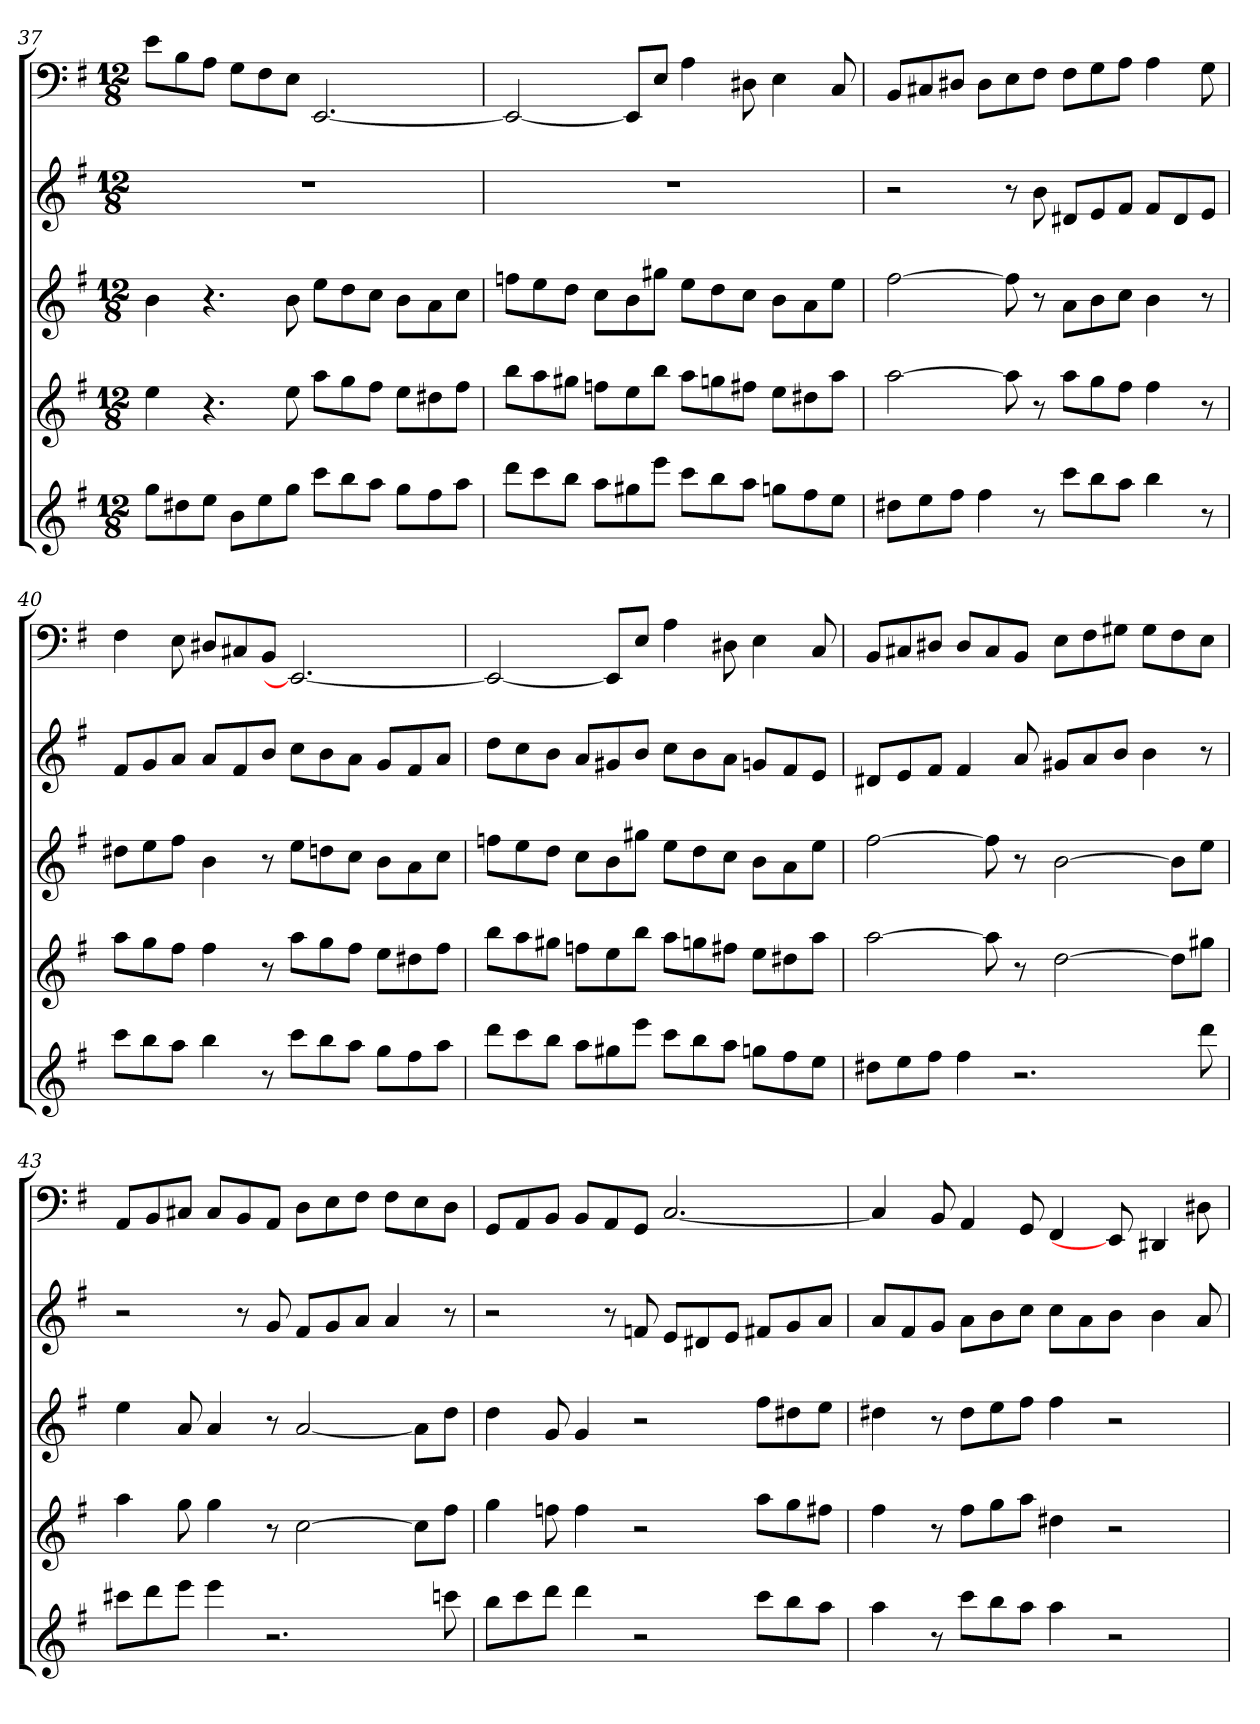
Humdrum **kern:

**kern	**kern	**kern	**kern	**kern
*part5	*part4	*part3	*part2	*part1
*staff5	*staff4	*staff3	*staff2	*staff1
*k[f#]	*k[f#]	*k[f#]	*k[f#]	*k[f#]
*e:	*e:	*e:	*e:	*e:
*M12/8	*M12/8	*M12/8	*M12/8	*M12/8
=37	=37	=37	=37	=37
8ggL	4ee	4b	1.r	8eL
8dd#X	.	.	.	8B
8eeJ	4.r	4.r	.	8AJ
8bL	.	.	.	8GL
8ee	.	.	.	8F#
8ggJ	8ee	8b	.	8EJ
8cccL	8aaL	8eeL	.	[2.EE
8bb	8gg	8dd	.	.
8aaJ	8ff#J	8ccJ	.	.
8ggL	8eeL	8bL	.	.
8ff#	8dd#X	8a	.	.
8aaJ	8ff#J	8ccJ	.	.
=38	=38	=38	=38	=38
8dddL	8bbL	8ffnL	1.r	2EE_
8ccc	8aa	8ee	.	.
8bbJ	8gg#XJ	8ddJ	.	.
8aaL	8ffnL	8ccL	.	.
8gg#X	8ee	8b	.	8EEL]
8eeeJ	8bbJ	8gg#XJ	.	8EJ
8cccL	8aaL	8eeL	.	4A
8bb	8ggn	8dd	.	.
8aaJ	8ff#XJ	8ccJ	.	8D#X
8ggnL	8eeL	8bL	.	4E
8ff#	8dd#X	8a	.	.
8eeJ	8aaJ	8eeJ	.	8C
=39	=39	=39	=39	=39
8dd#XL	[2aa	[2ff#	2r	8BBL
8ee	.	.	.	8C#X
8ff#J	.	.	.	8D#XJ
4ff#	.	.	.	8D#L
.	8aa]	8ff#]	8r	8E
8r	8r	8r	8b	8F#J
8cccL	8aaL	8aL	8d#XL	8F#L
8bb	8gg	8b	8e	8G
8aaJ	8ff#J	8ccJ	8f#J	8AJ
4bb	4ff#	4b	8f#L	4A
.	.	.	8d#	.
8r	8r	8r	8eJ	8G
=40	=40	=40	=40	=40
8cccL	8aaL	8dd#XL	8f#L	4F#
8bb	8gg	8ee	8g	.
8aaJ	8ff#J	8ff#J	8aJ	8E
4bb	4ff#	4b	8aL	8D#XL
.	.	.	8f#	8C#X
8r	8r	8r	8bJ	8BBJ
8cccL	8aaL	8eeL	8ccL	2.EE_
8bb	8gg	8ddn	8b	.
8aaJ	8ff#J	8ccJ	8aJ	.
8ggL	8eeL	8bL	8gL	.
8ff#	8dd#X	8a	8f#	.
8aaJ	8ff#J	8ccJ	8aJ	.
=41	=41	=41	=41	=41
8dddL	8bbL	8ffnL	8ddL	2EE_
8ccc	8aa	8ee	8cc	.
8bbJ	8gg#XJ	8ddJ	8bJ	.
8aaL	8ffnL	8ccL	8aL	.
8gg#X	8ee	8b	8g#X	8EEL]
8eeeJ	8bbJ	8gg#XJ	8bJ	8EJ
8cccL	8aaL	8eeL	8ccL	4A
8bb	8ggn	8dd	8b	.
8aaJ	8ff#XJ	8ccJ	8aJ	8D#X
8ggnL	8eeL	8bL	8gnL	4E
8ff#	8dd#X	8a	8f#	.
8eeJ	8aaJ	8eeJ	8eJ	8C
=42	=42	=42	=42	=42
8dd#XL	[2aa	[2ff#	8d#XL	8BBL
8ee	.	.	8e	8C#X
8ff#J	.	.	8f#J	8D#XJ
4ff#	.	.	4f#	8D#L
.	8aa]	8ff#]	.	8C#
2.r	8r	8r	8a	8BBJ
.	[2dd	[2b	8g#XL	8EL
.	.	.	8a	8F#
.	.	.	8bJ	8G#XJ
.	.	.	4b	8G#L
.	8ddL]	8bL]	.	8F#
8ddd	8gg#XJ	8eeJ	8r	8EJ
=43	=43	=43	=43	=43
8ccc#XL	4aa	4ee	2r	8AAL
8ddd	.	.	.	8BB
8eeeJ	8gg	8a	.	8C#XJ
4eee	4gg	4a	.	8C#L
.	.	.	8r	8BB
2.r	8r	8r	8g	8AAJ
.	[2cc	[2a	8f#L	8DL
.	.	.	8g	8E
.	.	.	8aJ	8F#J
.	.	.	4a	8F#L
.	8ccL]	8aL]	.	8E
8cccn	8ff#J	8ddJ	8r	8DJ
=44	=44	=44	=44	=44
8bbL	4gg	4dd	2r	8GGL
8ccc	.	.	.	8AA
8dddJ	8ffn	8g	.	8BBJ
4ddd	4ff	4g	.	8BBL
.	.	.	8r	8AA
2r	2r	2r	8fn	8GGJ
.	.	.	8eL	[2.C
.	.	.	8d#X	.
.	.	.	8eJ	.
8cccL	8aaL	8ff#L	8f#XL	.
8bb	8gg	8dd#X	8g	.
8aaJ	8ff#XJ	8eeJ	8aJ	.
=45	=45	=45	=45	=45
4aa	4ff#	4dd#X	8aL	4C]
.	.	.	8f#	.
8r	8r	8r	8gJ	8BB
8cccL	8ff#L	8dd#L	8aL	4AA
8bb	8gg	8ee	8b	.
8aaJ	8aaJ	8ff#J	8ccJ	8GG
4aa	4dd#X	4ff#	8ccL	4FF#
.	.	.	8a	.
2r	2r	2r	8bJ	8EE]
.	.	.	4b	4DD#X
.	.	.	8a	8D#X
=	=	=	=	=
*-	*-	*-	*-	*-
